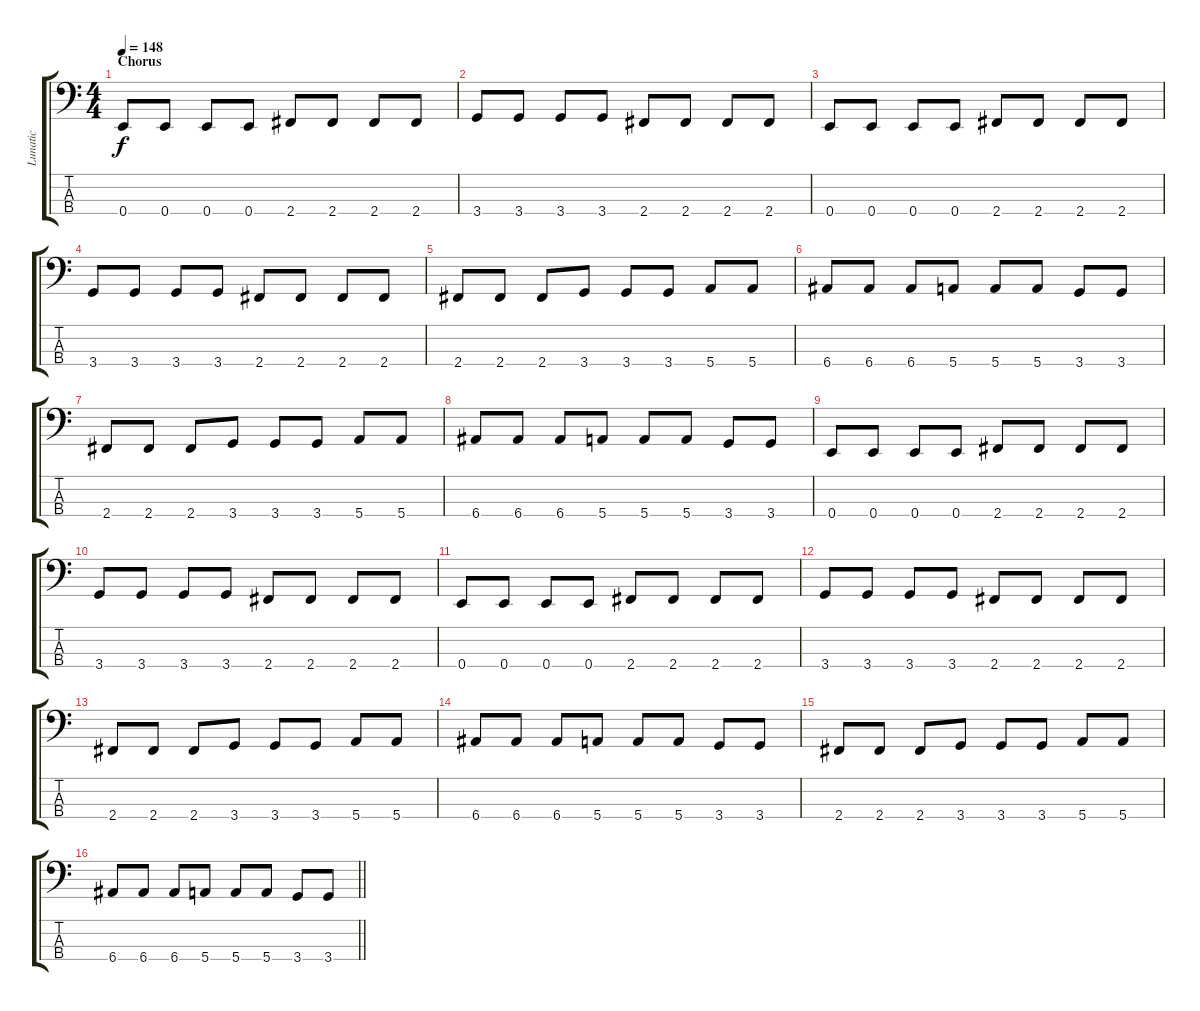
\track ("Lunatic" "Lunatic") {instrument electricbasspick}
\staff {score tabs}
\tuning (G2 D2 A1 E1) {hide}
\ts (4 4)
\section ("" "Chorus")
\tempo 148
\clef f4
\ks c
0.4.8{dy f} 0.4.8 0.4.8 0.4.8 2.4.8 2.4.8 2.4.8 2.4.8 |
3.4.8 3.4.8 3.4.8 3.4.8 2.4.8 2.4.8 2.4.8 2.4.8 |
0.4.8 0.4.8 0.4.8 0.4.8 2.4.8 2.4.8 2.4.8 2.4.8 |
3.4.8 3.4.8 3.4.8 3.4.8 2.4.8 2.4.8 2.4.8 2.4.8 |
2.4.8 2.4.8 2.4.8 3.4.8 3.4.8 3.4.8 5.4.8 5.4.8 |
6.4.8 6.4.8 6.4.8 5.4.8 5.4.8 5.4.8 3.4.8 3.4.8 |
2.4.8 2.4.8 2.4.8 3.4.8 3.4.8 3.4.8 5.4.8 5.4.8 |
6.4.8 6.4.8 6.4.8 5.4.8 5.4.8 5.4.8 3.4.8 3.4.8 |
0.4.8 0.4.8 0.4.8 0.4.8 2.4.8 2.4.8 2.4.8 2.4.8 |
3.4.8 3.4.8 3.4.8 3.4.8 2.4.8 2.4.8 2.4.8 2.4.8 |
0.4.8 0.4.8 0.4.8 0.4.8 2.4.8 2.4.8 2.4.8 2.4.8 |
3.4.8 3.4.8 3.4.8 3.4.8 2.4.8 2.4.8 2.4.8 2.4.8 |
2.4.8 2.4.8 2.4.8 3.4.8 3.4.8 3.4.8 5.4.8 5.4.8 |
6.4.8 6.4.8 6.4.8 5.4.8 5.4.8 5.4.8 3.4.8 3.4.8 |
2.4.8 2.4.8 2.4.8 3.4.8 3.4.8 3.4.8 5.4.8 5.4.8 |
\barLineRight lightlight
6.4.8 6.4.8 6.4.8 5.4.8 5.4.8 5.4.8 3.4.8 3.4.8
